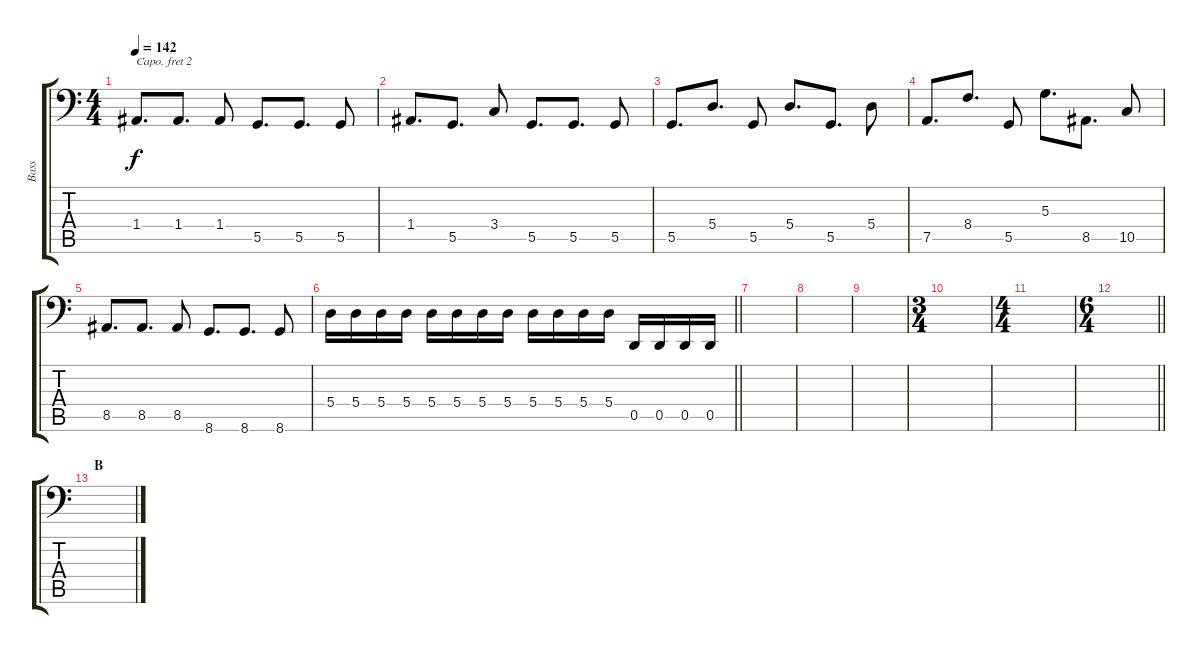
\track ("Bass" "Bass") {instrument electricbasspick}
\staff {score tabs}
\capo 2
\tuning (Bb2 F2 C2 G1 C1 A0) {hide}
\ts (4 4)
\tempo 142
\clef f4
\ks c
1.4.8{d dy f} 1.4.8{d} 1.4.8 5.5.8{d} 5.5.8{d} 5.5.8 |
1.4.8{d} 5.5.8{d} 3.4.8 5.5.8{d} 5.5.8{d} 5.5.8 |
5.5.8{d} 5.4.8{d} 5.5.8 5.4.8{d} 5.5.8{d} 5.4.8 |
7.5.8{d} 8.4.8{d} 5.5.8 5.3.8{d} 8.5.8{d} 10.5.8 |
8.5.8{d} 8.5.8{d} 8.5.8 8.6.8{d} 8.6.8{d} 8.6.8 |
\barLineRight lightlight
5.4.16 5.4.16 5.4.16 5.4.16 5.4.16 5.4.16 5.4.16 5.4.16 5.4.16 5.4.16 5.4.16 5.4.16 0.5.16 0.5.16 0.5.16 0.5.16 |
|
|
|
\ts (3 4)
|
\ts (4 4)
|
\ts (6 4)
\barLineRight lightlight
|
\section ("" "B")
